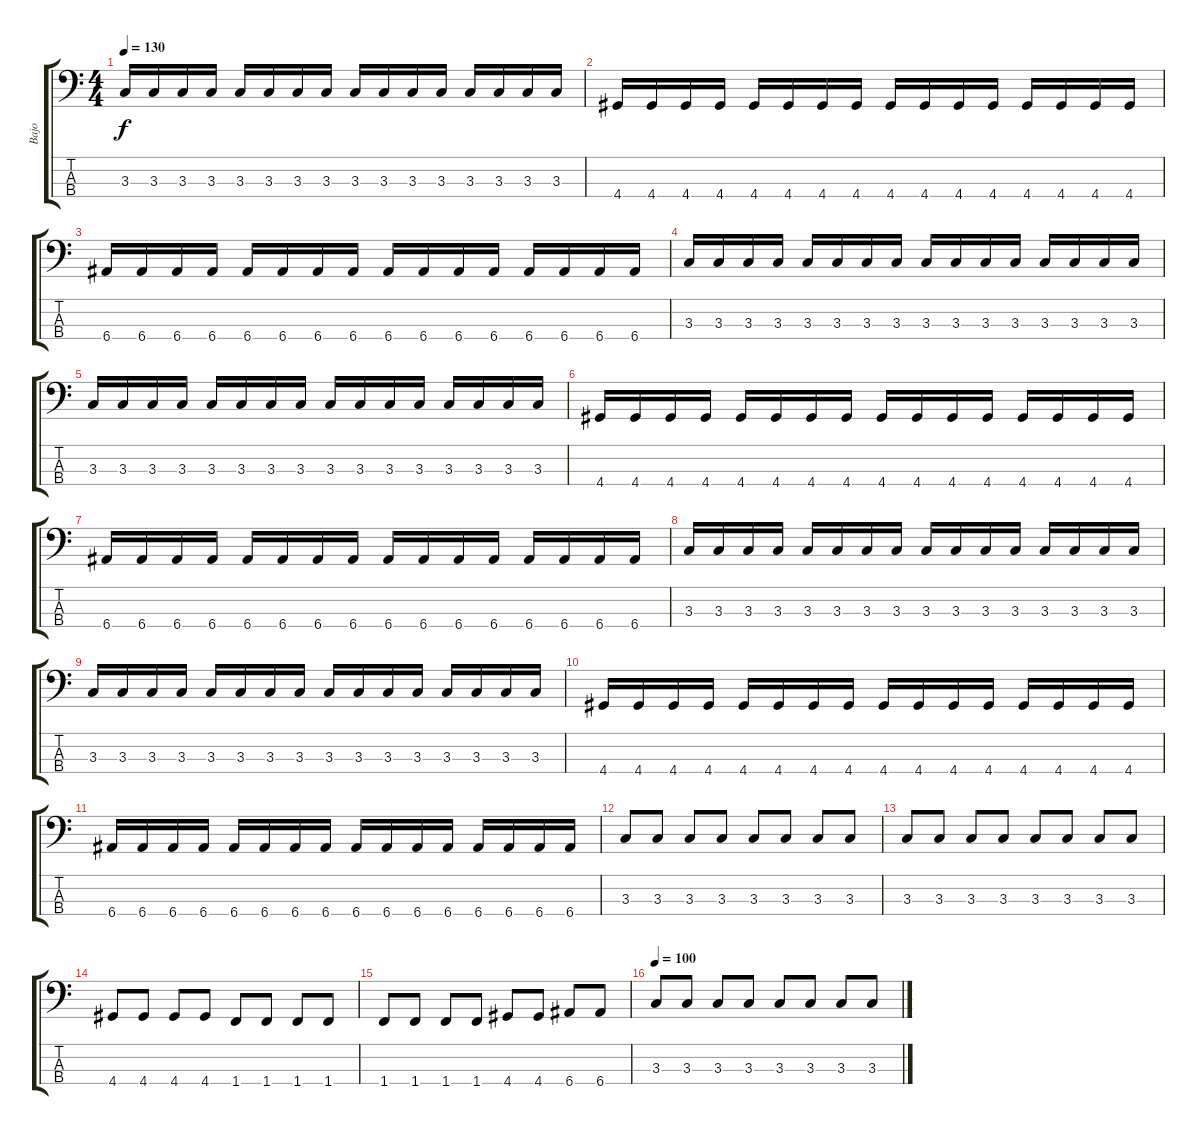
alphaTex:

\track ("Bajo" "Bajo") {instrument electricbassfinger}
\staff {score tabs}
\tuning (G2 D2 A1 E1) {hide}
\ts (4 4)
\tempo 130
\clef f4
\ks c
3.3.16{dy f} 3.3.16 3.3.16 3.3.16 3.3.16 3.3.16 3.3.16 3.3.16 3.3.16 3.3.16 3.3.16 3.3.16 3.3.16 3.3.16 3.3.16 3.3.16 |
4.4.16 4.4.16 4.4.16 4.4.16 4.4.16 4.4.16 4.4.16 4.4.16 4.4.16 4.4.16 4.4.16 4.4.16 4.4.16 4.4.16 4.4.16 4.4.16 |
6.4.16 6.4.16 6.4.16 6.4.16 6.4.16 6.4.16 6.4.16 6.4.16 6.4.16 6.4.16 6.4.16 6.4.16 6.4.16 6.4.16 6.4.16 6.4.16 |
3.3.16 3.3.16 3.3.16 3.3.16 3.3.16 3.3.16 3.3.16 3.3.16 3.3.16 3.3.16 3.3.16 3.3.16 3.3.16 3.3.16 3.3.16 3.3.16 |
3.3.16 3.3.16 3.3.16 3.3.16 3.3.16 3.3.16 3.3.16 3.3.16 3.3.16 3.3.16 3.3.16 3.3.16 3.3.16 3.3.16 3.3.16 3.3.16 |
4.4.16 4.4.16 4.4.16 4.4.16 4.4.16 4.4.16 4.4.16 4.4.16 4.4.16 4.4.16 4.4.16 4.4.16 4.4.16 4.4.16 4.4.16 4.4.16 |
6.4.16 6.4.16 6.4.16 6.4.16 6.4.16 6.4.16 6.4.16 6.4.16 6.4.16 6.4.16 6.4.16 6.4.16 6.4.16 6.4.16 6.4.16 6.4.16 |
3.3.16 3.3.16 3.3.16 3.3.16 3.3.16 3.3.16 3.3.16 3.3.16 3.3.16 3.3.16 3.3.16 3.3.16 3.3.16 3.3.16 3.3.16 3.3.16 |
3.3.16 3.3.16 3.3.16 3.3.16 3.3.16 3.3.16 3.3.16 3.3.16 3.3.16 3.3.16 3.3.16 3.3.16 3.3.16 3.3.16 3.3.16 3.3.16 |
4.4.16 4.4.16 4.4.16 4.4.16 4.4.16 4.4.16 4.4.16 4.4.16 4.4.16 4.4.16 4.4.16 4.4.16 4.4.16 4.4.16 4.4.16 4.4.16 |
6.4.16 6.4.16 6.4.16 6.4.16 6.4.16 6.4.16 6.4.16 6.4.16 6.4.16 6.4.16 6.4.16 6.4.16 6.4.16 6.4.16 6.4.16 6.4.16 |
3.3.8 3.3.8 3.3.8 3.3.8 3.3.8 3.3.8 3.3.8 3.3.8 |
3.3.8 3.3.8 3.3.8 3.3.8 3.3.8 3.3.8 3.3.8 3.3.8 |
4.4.8 4.4.8 4.4.8 4.4.8 1.4.8 1.4.8 1.4.8 1.4.8 |
1.4.8 1.4.8 1.4.8 1.4.8 4.4.8 4.4.8 6.4.8 6.4.8 |
\tempo 100
3.3.8 3.3.8 3.3.8 3.3.8 3.3.8 3.3.8 3.3.8 3.3.8
